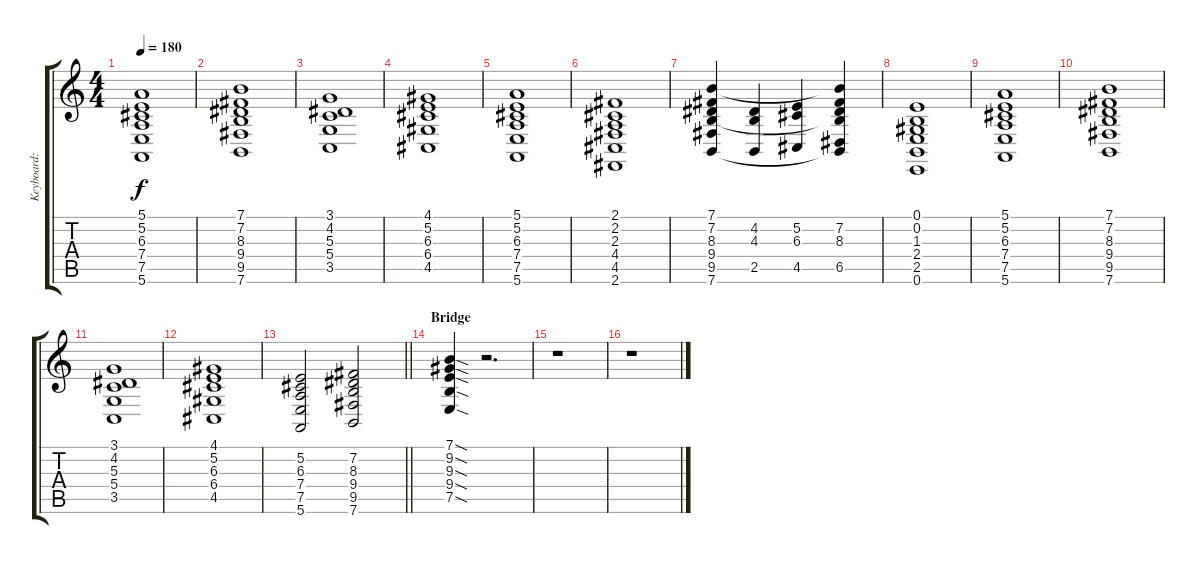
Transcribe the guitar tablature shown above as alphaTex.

\track ("Keyboard: Tsugumi Kotobuki" "Keyboard: ") {instrument lead1square}
\staff {score tabs}
\tuning (E4 B3 G3 D3 A2 E2) {hide}
\ts (4 4)
\tempo 180
\clef g2
\ks c
(5.1 5.2 6.3 7.4 7.5 5.6).1{dy f} |
(7.1 7.2 8.3 9.4 9.5 7.6).1 |
(3.1 4.2 5.3 5.4 3.5).1 |
(4.1 5.2 6.3 6.4 4.5).1 |
(5.1 5.2 6.3 7.4 7.5 5.6).1 |
(2.1 2.2 2.3 4.4 4.5 2.6).1 |
(7.1 7.2 8.3 9.4 9.5 7.6).4 (4.2 4.3 2.5).4 (5.2 6.3 4.5).4 (7.1{t} 7.2 8.3 9.4{t} 6.5 7.6{t}).4 |
(0.1 0.2 1.3 2.4 2.5 0.6).1 |
(5.1 5.2 6.3 7.4 7.5 5.6).1 |
(7.1 7.2 8.3 9.4 9.5 7.6).1 |
(3.1 4.2 5.3 5.4 3.5).1 |
(4.1 5.2 6.3 6.4 4.5).1 |
\barLineRight lightlight
(5.2 6.3 7.4 7.5 5.6).2 (7.2 8.3 9.4 9.5 7.6).2 |
\section ("" "Bridge")
(7.1{sod} 9.2{sod} 9.3{sod} 9.4{sod} 7.5{sod}).4 r.2{d} |
r.1 |
r.1
